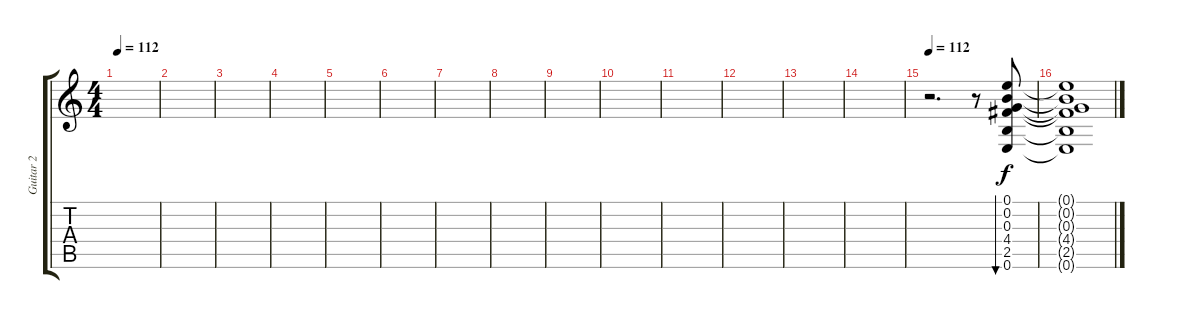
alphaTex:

\track ("Guitar 2" "Guitar 2") {instrument acousticguitarsteel}
\staff {score tabs}
\tuning (E4 B3 G3 D3 A2 E2) {hide}
\ts (4 4)
\tempo 112
\clef g2
\ks c
|
|
|
|
|
|
|
|
|
|
|
|
|
|
\tempo 112
r.2{d} r.8 (0.1 0.2 0.3 4.4 2.5 0.6).8{bu 240} |
(0.1{t} 0.2{t} 0.3{t} 4.4{t} 2.5{t} 0.6{t}).1
